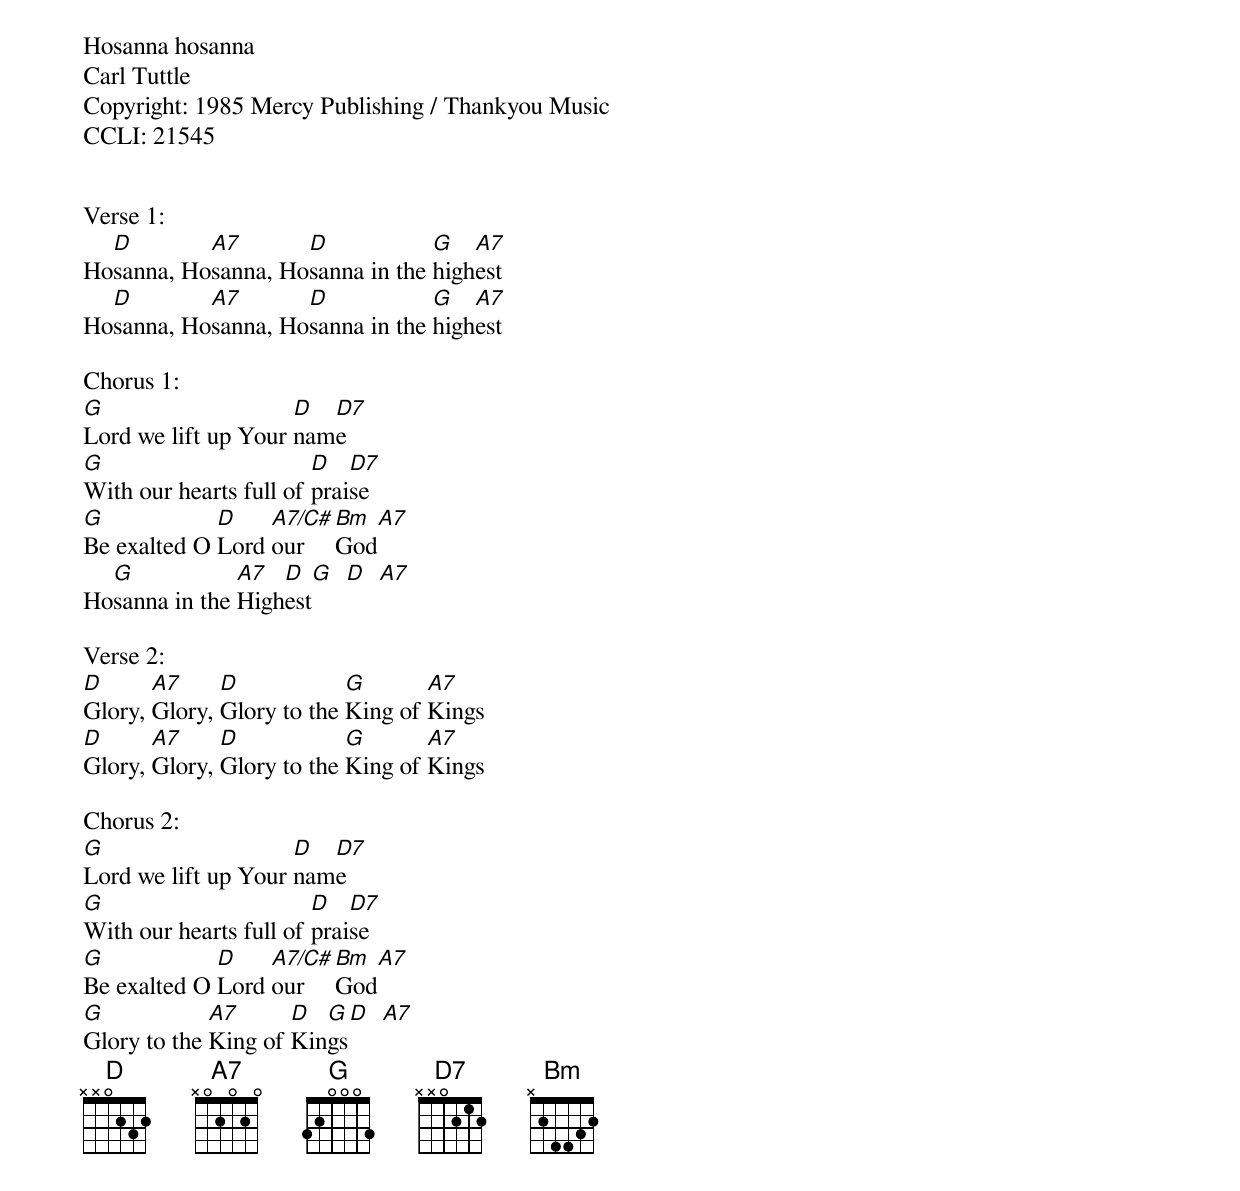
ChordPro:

Hosanna hosanna
Carl Tuttle
Copyright: 1985 Mercy Publishing / Thankyou Music
CCLI: 21545


Verse 1:
Ho[D]sanna, Ho[A7]sanna, Ho[D]sanna in the [G]high[A7]est
Ho[D]sanna, Ho[A7]sanna, Ho[D]sanna in the [G]high[A7]est

Chorus 1:
[G]Lord we lift up Your [D]nam[D7]e
[G]With our hearts full of [D]prai[D7]se
[G]Be exalted O [D]Lord [A7/C#]our   [Bm]God[A7]
Ho[G]sanna in the [A7]High[D]est[G]  [D]  [A7]

Verse 2:
[D]Glory, [A7]Glory, [D]Glory to the [G]King of [A7]Kings
[D]Glory, [A7]Glory, [D]Glory to the [G]King of [A7]Kings

Chorus 2:
[G]Lord we lift up Your [D]nam[D7]e
[G]With our hearts full of [D]prai[D7]se
[G]Be exalted O [D]Lord [A7/C#]our   [Bm]God[A7]
[G]Glory to the [A7]King of [D]Kin[G]gs[D]  [A7]
